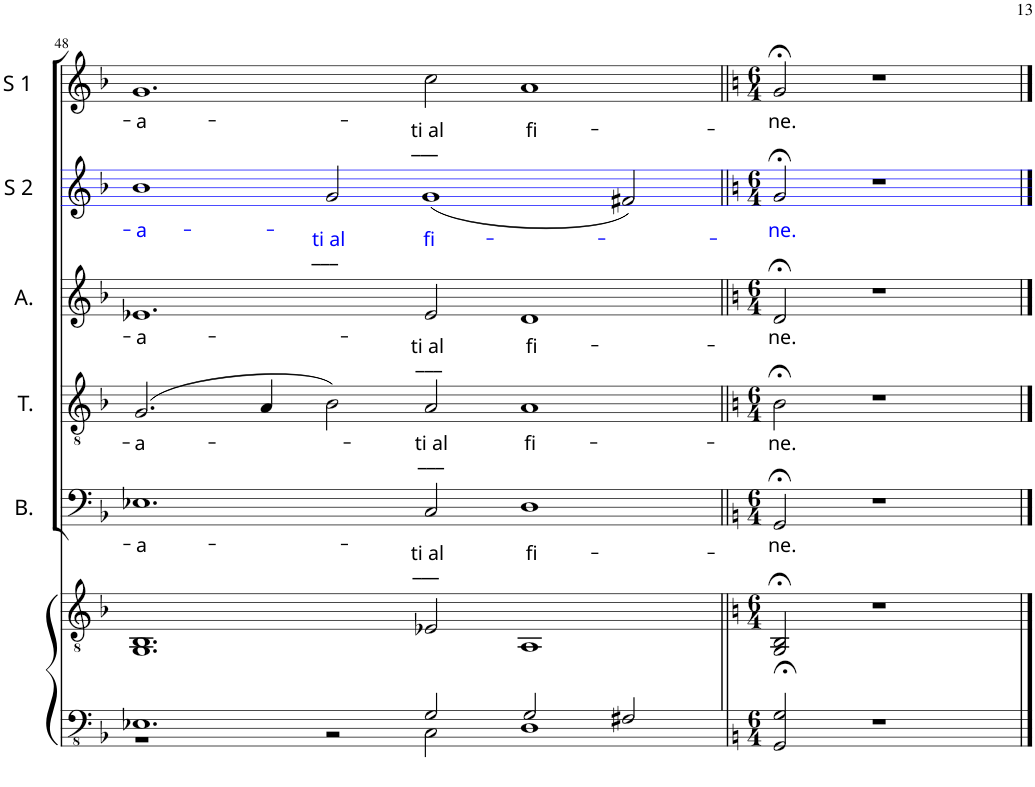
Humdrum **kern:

**kern	**kern	**kern	**text	**kern	**text	**kern	**text	**kern	**text	**kern	**text
*part6	*part6	*part5	*part5	*part4	*part4	*part3	*part3	*part2	*part2	*part1	*part1
*staff7	*staff6	*staff5	*staff5	*staff4	*staff4	*staff3	*staff3	*staff2	*staff2	*staff1	*staff1
*I"Piano	*	*I"B.	*	*I"T.	*	*I"A.	*	*I"S 2	*	*I"S 1	*
*I'Pno	*	*I'B.	*	*I'T.	*	*I'A.	*	*I'S 2	*	*I'S 1	*
!!LO:PB:g=z
*clefFv4	*clefGv2	*clefF4	*	*clefGv2	*	*clefG2	*	*clefG2	*	*clefG2	*
*k[b-]	*k[b-]	*k[b-]	*	*k[b-]	*	*k[b-]	*	*k[b-]	*	*k[b-]	*
*M6/2	*M6/2	*M6/2	*	*M6/2	*	*M6/2	*	*M6/2	*	*M6/2	*
=48	=48	=48	=48	=48	=48	=48	=48	=48	=48	=48	=48
*^	*	*	*	*	*	*	*	*	*	*	*
!	!	!	!	!LO:LY:b	!	!LO:LY:b	!	!LO:LY:b	!	!LO:LY:b:color=#0000FF	!	!LO:LY:b
1.EE-X	1r	1.GG 1.BB-	1.E-X	-a-	(2.G/	-a-	1.e-X	-a-	1b-	-a-	1.g	-a-
.	.	.	.	.	4A/	.	.	.	.	.	.	.
!	!	!	!	!	!	!	!	!	!LO:TX:b:B:t=___	!	!	!
!	!	!	!	!	!	!	!	!	!	!LO:LY:b:color=#0000FF	!	!
.	2r	.	.	.	2B-\)	.	.	.	2g/	-ti al	.	.
!	!	!	!	!	!	!	!	!	!	!	!LO:TX:b:B:t=___	!
!	!	!	!	!	!	!	!LO:TX:b:B:t=___	!	!	!	!	!
!	!	!	!	!	!LO:TX:b:B:t=___	!	!	!	!	!	!	!
!	!	!	!LO:TX:b:B:t=___	!	!	!	!	!	!	!	!	!
!	!	!	!	!LO:LY:b	!	!LO:LY:b	!	!LO:LY:b	!	!LO:LY:b:color=#0000FF	!	!LO:LY:b
2GG/	2CC\	2E-X/	2C/	-ti al	2A/	-ti al	2e-/	-ti al	(1g	fi-	2cc\	-ti al
!	!	!	!	!LO:LY:b	!	!LO:LY:b	!	!LO:LY:b	!	!	!	!LO:LY:b
2GG/	1DD	1AA	1D	fi-	1A	fi-	1d	fi-	.	.	1a	fi-
2FF#X/	.	.	.	.	.	.	.	.	2f#X/)	.	.	.
*v	*v	*	*	*	*	*	*	*	*	*	*	*
=49||	=49||	=49||	=49||	=49||	=49||	=49||	=49||	=49||	=49||	=49||	=49||
*k[]	*k[]	*k[]	*	*k[]	*	*k[]	*	*k[]	*	*k[]	*
*M6/4	*M6/4	*M6/4	*	*M6/4	*	*M6/4	*	*M6/4	*	*M6/4	*
!	!	!	!LO:LY:b	!	!LO:LY:b	!	!LO:LY:b	!	!LO:LY:b:color=#0000FF	!	!LO:LY:b
2GGG/;< 2GG/;<	2GG/;< 2BB/;<	2GG;</	-ne.	2B;<\	-ne.	2d;</	-ne.	2g;</	-ne.	2g;</	-ne.
1r	1r	1r	.	1r	.	1r	.	1r	.	1r	.
==	==	==	==	==	==	==	==	==	==	==	==
*-	*-	*-	*-	*-	*-	*-	*-	*-	*-	*-	*-
